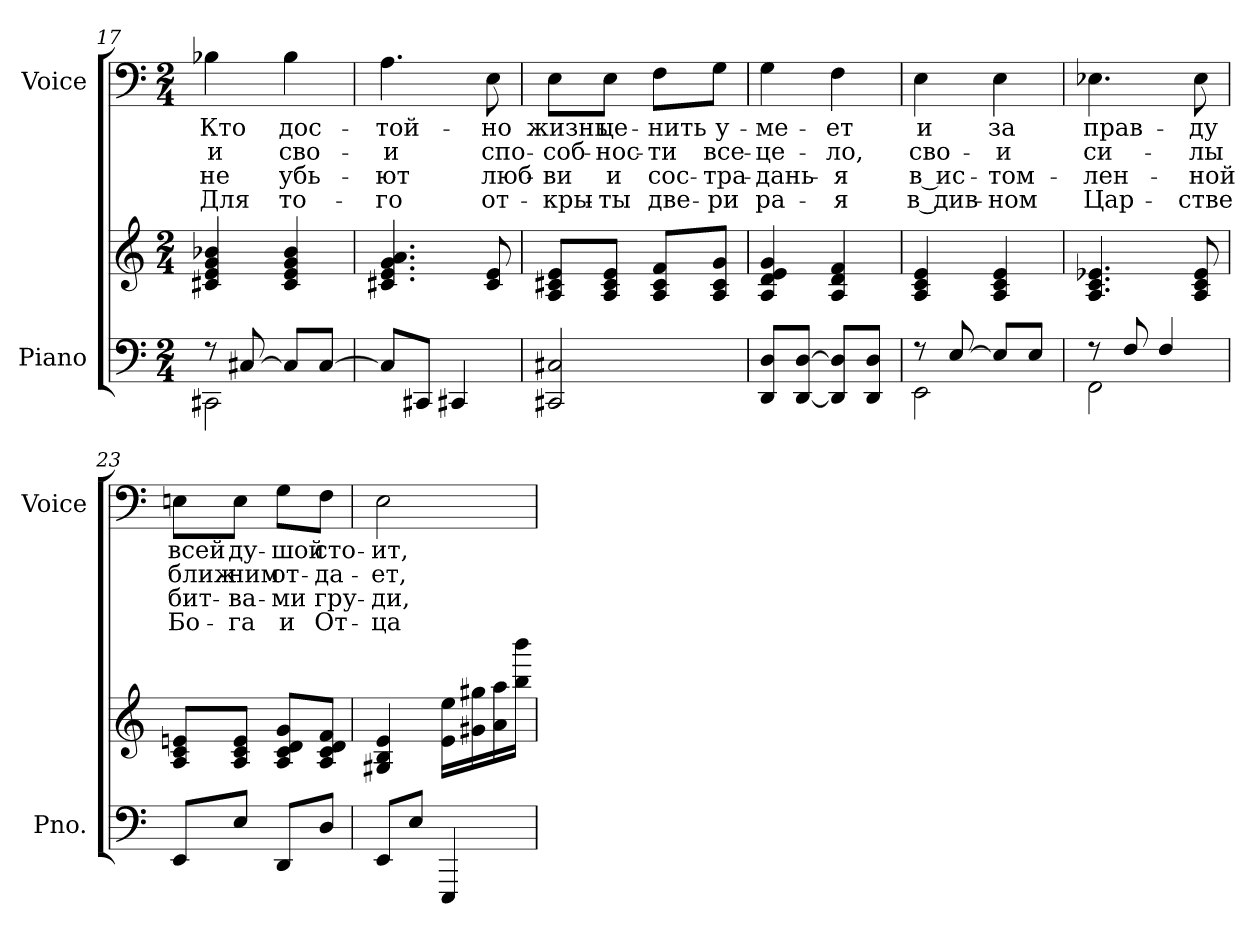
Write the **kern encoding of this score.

**kern	**kern	**kern	**text	**text	**text	**text
*part2	*part2	*part1	*part1	*part1	*part1	*part1
*staff3	*staff2	*staff1	*staff1	*staff1	*staff1	*staff1
*I"Piano	*	*I"Voice	*	*	*	*
*I'Pno.	*	*I'Voice	*	*	*	*
*clefF4	*clefG2	*clefF4	*	*	*	*
*k[]	*k[]	*k[]	*	*	*	*
*C:	*C:	*C:	*	*	*	*
*M2/4	*M2/4	*M2/4	*	*	*	*
=17	=17	=17	=17	=17	=17	=17
*^	*	*	*	*	*	*
!	!	!	!	!LO:LY:b:color=#000000	!LO:LY:b:color=#000000	!LO:LY:b:color=#000000	!LO:LY:b:color=#000000
8r	2CC#Xi\	4c#Xi/ 4ei 4gi 4b-Xi	4B-Xi\	Кто	и	не	Для
[>8C#Xi/	.	.	.	.	.	.	.
!	!	!	!	!LO:LY:b:color=#000000	!LO:LY:b:color=#000000	!LO:LY:b:color=#000000	!LO:LY:b:color=#000000
8C#i/L]	.	4c#i/ 4ei 4gi 4b-i	4B-i\	дос-	сво-	убь-	то-
[>8C#i/J	.	.	.	.	.	.	.
*v	*v	*	*	*	*	*	*
!!LO:PB:g=z
=18	=18	=18	=18	=18	=18	=18
!	!	!	!LO:LY:b:color=#000000	!LO:LY:b:color=#000000	!LO:LY:b:color=#000000	!LO:LY:b:color=#000000
8C#i/L]	4.c#Xi/ 4.ei 4.gi 4.ai	4.Ai\	-той-	-и	-ют	-го
8CC#Xi/J	.	.	.	.	.	.
4CC#Xi/	.	.	.	.	.	.
!	!	!	!LO:LY:b:color=#000000	!LO:LY:b:color=#000000	!LO:LY:b:color=#000000	!LO:LY:b:color=#000000
.	8c#i/ 8ei	8Ei\	-но	спо-	люб-	от-
=19	=19	=19	=19	=19	=19	=19
!	!	!	!LO:LY:b:color=#000000	!LO:LY:b:color=#000000	!LO:LY:b:color=#000000	!LO:LY:b:color=#000000
2CC#Xi/ 2C#Xi	8Ai/ 8c#Xi 8eiL	8Ei\L	жизнь	-соб-	-ви	-кры-
!	!	!	!LO:LY:b:color=#000000	!LO:LY:b:color=#000000	!LO:LY:b:color=#000000	!LO:LY:b:color=#000000
.	8Ai/ 8c#i 8eiJ	8Ei\J	це-	-нос-	и	-ты
!	!	!	!LO:LY:b:color=#000000	!LO:LY:b:color=#000000	!LO:LY:b:color=#000000	!LO:LY:b:color=#000000
.	8Ai/ 8c#i 8fiL	8Fi\L	-нить	-ти	сос-	две-
!	!	!	!LO:LY:b:color=#000000	!LO:LY:b:color=#000000	!LO:LY:b:color=#000000	!LO:LY:b:color=#000000
.	8Ai/ 8c#i 8giJ	8Gi\J	у-	все-	-тра-	-ри
=20	=20	=20	=20	=20	=20	=20
!	!	!	!LO:LY:b:color=#000000	!LO:LY:b:color=#000000	!LO:LY:b:color=#000000	!LO:LY:b:color=#000000
8DDi/ 8DiL	4Ai/ 4di 4ei 4gi	4Gi\	-ме-	-це-	-дань-	ра-
[<8DDi/ [>8DiJ	.	.	.	.	.	.
!	!	!	!LO:LY:b:color=#000000	!LO:LY:b:color=#000000	!LO:LY:b:color=#000000	!LO:LY:b:color=#000000
8DDi/] 8Di]L	4Ai/ 4di 4fi	4Fi\	-ет	-ло,	-я	-я
8DDi/ 8DiJ	.	.	.	.	.	.
=21	=21	=21	=21	=21	=21	=21
*^	*	*	*	*	*	*
!	!	!	!	!LO:LY:b:color=#000000	!LO:LY:b:color=#000000	!LO:LY:b:color=#000000	!LO:LY:b:color=#000000
8r	2EEi\	4Ai/ 4ci 4ei	4Ei\	и	сво-	в ис-	в див-
[>8Ei/	.	.	.	.	.	.	.
!	!	!	!	!LO:LY:b:color=#000000	!LO:LY:b:color=#000000	!LO:LY:b:color=#000000	!LO:LY:b:color=#000000
8Ei/L]	.	4Ai/ 4ci 4ei	4Ei\	за	-и	-том-	-ном
8Ei/J	.	.	.	.	.	.	.
=22	=22	=22	=22	=22	=22	=22	=22
!	!	!	!	!LO:LY:b:color=#000000	!LO:LY:b:color=#000000	!LO:LY:b:color=#000000	!LO:LY:b:color=#000000
8r	2FFi\	4.Ai/ 4.ci 4.e-Xi	4.E-Xi\	прав-	си-	-лен-	Цар-
8Fi/	.	.	.	.	.	.	.
4Fi/	.	.	.	.	.	.	.
!	!	!	!	!LO:LY:b:color=#000000	!LO:LY:b:color=#000000	!LO:LY:b:color=#000000	!LO:LY:b:color=#000000
.	.	8Ai/ 8ci 8e-i	8E-i\	-ду	-лы	-ной	-стве
*v	*v	*	*	*	*	*	*
!!LO:LB:g=z
=23	=23	=23	=23	=23	=23	=23
!	!	!	!LO:LY:b:color=#000000	!LO:LY:b:color=#000000	!LO:LY:b:color=#000000	!LO:LY:b:color=#000000
8EEi/L	8Ai/ 8ci 8eniL	8Eni\L	всей	ближ-	бит-	Бо-
!	!	!	!LO:LY:b:color=#000000	!LO:LY:b:color=#000000	!LO:LY:b:color=#000000	!LO:LY:b:color=#000000
8Ei/J	8Ai/ 8ci 8eiJ	8Ei\J	ду-	-ним	-ва-	-га
!	!	!	!LO:LY:b:color=#000000	!LO:LY:b:color=#000000	!LO:LY:b:color=#000000	!LO:LY:b:color=#000000
8DDi/L	8Ai/ 8ci 8di 8giL	8Gi\L	-шой	от-	-ми	и
!	!	!	!LO:LY:b:color=#000000	!LO:LY:b:color=#000000	!LO:LY:b:color=#000000	!LO:LY:b:color=#000000
8Di/J	8Ai/ 8ci 8di 8fiJ	8Fi\J	сто-	-да-	гру-	От-
=24	=24	=24	=24	=24	=24	=24
!	!	!	!LO:LY:b:color=#000000	!LO:LY:b:color=#000000	!LO:LY:b:color=#000000	!LO:LY:b:color=#000000
8EEi/L	4G#Xi/ 4Bi 4ei	2Ei\	-ит,	-ет,	-ди,	-ца
*X8ba	*	*	*	*	*	*
8Ei/J	.	.	.	.	.	.
4EEEi/	16ei\ 16eeiLL	.	.	.	.	.
.	16g#Xi\ 16gg#Xi	.	.	.	.	.
.	16ai\ 16aai	.	.	.	.	.
*	*8ba	*	*	*	*	*
.	16bi\ 16bbiJJ	.	.	.	.	.
=	=	=	=	=	=	=
*-	*-	*-	*-	*-	*-	*-
